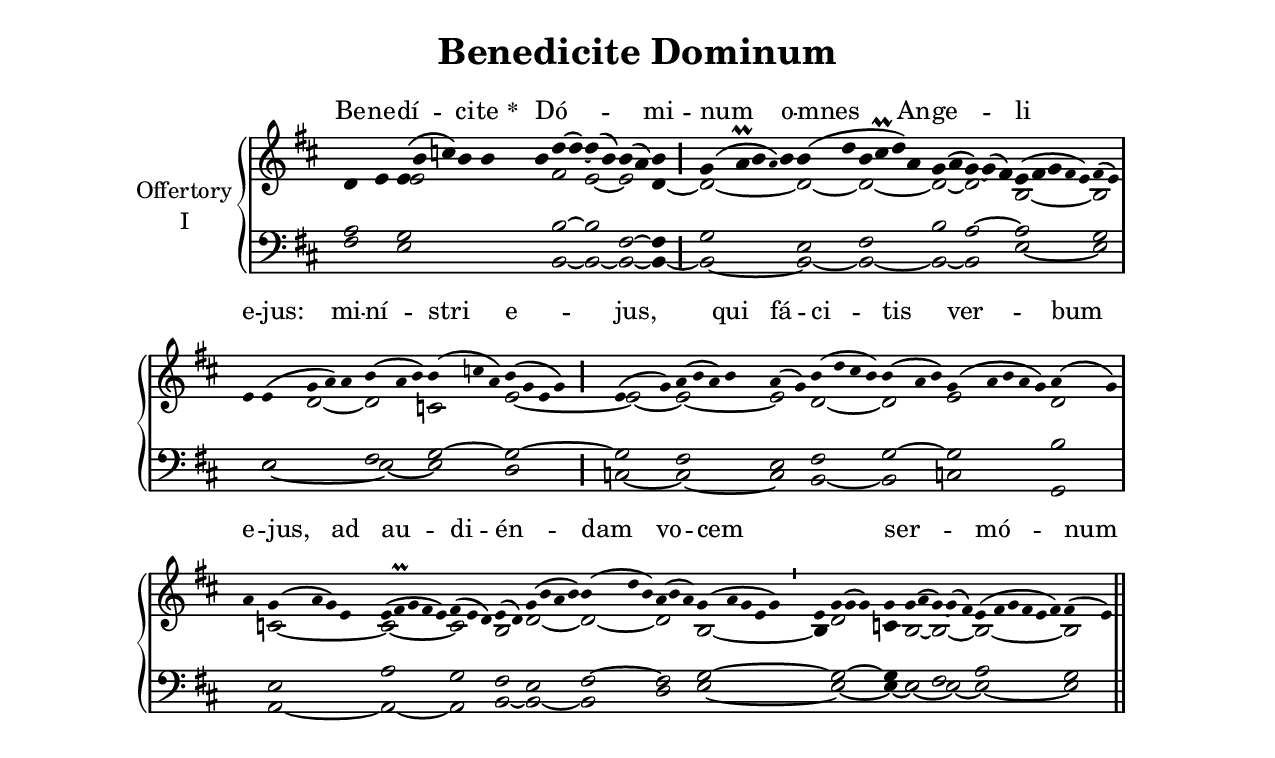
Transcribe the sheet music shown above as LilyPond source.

\version "2.18"
\include "gregorian.ly"
\include "noh2.ily"


%Page reference: page iii.363
%(volume.page)

global = {
 \key e \dorian
 \cadenzaOn 
}

\header {
  title = \markup \center-column {"Benedicite Dominum" \vspace #1 }
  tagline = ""
  composer = ""
}

\paper {
 #(include-special-characters)
  oddHeaderMarkup = \markup \fill-line {
    \line {}
    \center-column {
      \on-the-fly #first-page     " "
      \on-the-fly #not-first-page "Benedicite Dominum"
    }
    \line { \on-the-fly #print-page-number-check-first \fromproperty #'page:page-number-string }
  }
  evenHeaderMarkup = \markup \fill-line {
    \line { \on-the-fly #print-page-number-check-first \fromproperty #'page:page-number-string }
    \center-column { "Benedicite Dominum" }
    \line {}
  }
}

chantText = \lyricmode {
Be -- ne -- dí -- ci -- te 
\set stanza = " * " Dó -- _ _ mi -- num 
o -- mnes An -- ge -- li _ e -- jus: 
mi -- ní -- stri e -- jus, _ 
qui fá -- ci -- tis ver -- bum e -- jus, 
ad au -- di -- én -- _ dam vo -- cem _ _ ser -- _ mó -- num _ e -- jus. }

chantMusic = {
\tieDown   d'4 e'4  e'4 ( b'4 c''4) b'4 b'4  b'4 d''4 ( d''4) ~ d''4 ( b'4) b'4 ( a'4) b'4 \divisioMaior
 g'4 ( a'\prall b'4 \once \tweak #'font-size #-4 a' ) b'4 b'4 ( d''4 b'4 cis''\prall d''4) a'4 g'4 ( a'4 g'4) ~ g'4 ( fis'4) e'4 ( fis'4 g'4 \tiny fis' e' 4) fis'4 ( e'4) \divisioMaxima
 e'4 e'4 ( g'4 a'4) a'4 b'4 ( a'4 b'4)  b'4 ( c''4 a'4) b'4 ( g'4 e'4 g'4) \divisioMaior
 e'4 ( g'4) a'4 ( b'4 a'4) b'4 a'4 ( g'4) b'4 ( d''4 \tiny cis'' b' 4) b'4 ( a'4 b'4) g'4 ( a'4 b'4 \tiny a' g' 4) a'4 ( g'4) \divisioMaxima
 a'4 g'4 ( a'4 g'4) e'4 e'4 ( fis'\prall g'4 fis'4 e'4) fis'4 ( \tiny e' d' 4) e'4 ( d'4) g'4 ( b'4 a'4 b'4) b'4 ( d''4 b'4) a'4 ( b'4 a'4) g'4 ( a'4 g'4 e'4 g'4) \divisioMinima
 e'4 g'4 ( g'4 g'4) g'4 g'4 ( a'4 g'4) ~ g'4 ( fis'4) e'4 ( fis'4 g'4 fis'4 e'4 fis'4) fis'4 ( e'4) \finalis

}

altoMusic = {
r2 e'2*6/2 fis'2 e'2 ~ e'2 d'4 ~ \divisioMaior
d'2*5/2 ~ d'2 ~ d'2*4/2 ~ d'2 ~ d'2*3/2 b2*5/2 ~ b2 \divisioMaxima
r2 d'2*3/2 ~ d'2*3/2 c'2*3/2 e'2*4/2 ~ \divisioMaior
e'2 ~ e'2*4/2 ~ e'2 d'2*4/2 ~ d'2*3/2 e'2*5/2 d'2 \divisioMaxima
r4 c'2*4/2 ~ c'2*5/2 ~ c'2*3/2 b2 d'2*4/2 ~ d'2*3/2 ~ d'2*3/2 b2*5/2 ~ \divisioMinima
b4 d'2*3/2 c'4 b2 ~ b2*3/2 ~ b2*6/2 ~ b2 \finalis
}

tenorMusic = {
a2 g2*6/2 b2 ~ b2 fis2 ~ fis4 \divisioMaior
g2*5/2 e2 fis2*4/2 b2 a2*3/2 ~ a2*5/2 g2 \divisioMaxima
r4 e2*4/2 fis2*3/2 g2*3/2 ~ g2*4/2 ~ \divisioMaior
g2 fis2*4/2 e2 fis2*4/2 g2*3/2 ~ g2*5/2 b2 \divisioMaxima
r4 e2*4/2 a2*5/2 g2*3/2 fis2 e2*4/2 fis2*3/2 ~ fis2*3/2 g2*6/2 ~ g2*3/2 ~ g4 e2 fis2*3/2 a2*6/2 g2 \finalis
}

bassMusic = {
fis2 e2*6/2 b,2 ~ b,2 ~ b,2 ~ b,4 ~ \divisioMaior
b,2*5/2 ~ b,2 ~ b,2*4/2 ~ b,2 ~ b,2*3/2 e2*5/2 ~ e2 \divisioMaxima
r4 e2*4/2 ~ e2*3/2 ~ e2*3/2 d2*4/2 \divisioMaior
c2 ~ c2*4/2 ~ c2 b,2*4/2 ~ b,2*3/2 c2*5/2 g,2 \divisioMaxima
r4 a,2*4/2 ~ a,2*5/2 ~ a,2*3/2 b,2 ~ b,2*4/2 ~ b,2*3/2 d2*3/2 e2*6/2 ~ e2*3/2 ~ e4 ~ e2 ~ e2*3/2 ~ e2*6/2 ~ e2 \finalis
}

voiceLines = {
\voiceLineStyle


}

\score{
  <<
    \new GrandStaff <<
      \set GrandStaff.autoBeaming = ##f
      \set GrandStaff.instrumentName = \markup \center-column {
        "Offertory"
        "I"
      }
      \new Staff = up <<
        \new Voice = "chant" {
          \voiceOne \global \chantMusic
        }
        \new Voice {
          \voiceTwo \global \altoMusic
        }
      >>

      \new Staff = down <<
        \clef bass
        \new Voice {
          \voiceOne \global \tenorMusic
        }
        \new Voice {
          \voiceTwo \global \bassMusic
        }
	\new Voice {
        \voiceThree \global \voiceLines
        }
      >>
    >>
    \new Lyrics \lyricsto chant {
      \chantText
    }
  >>
  \layout{
  }
  \midi{
    \tempo 4 = 125
  }
}
